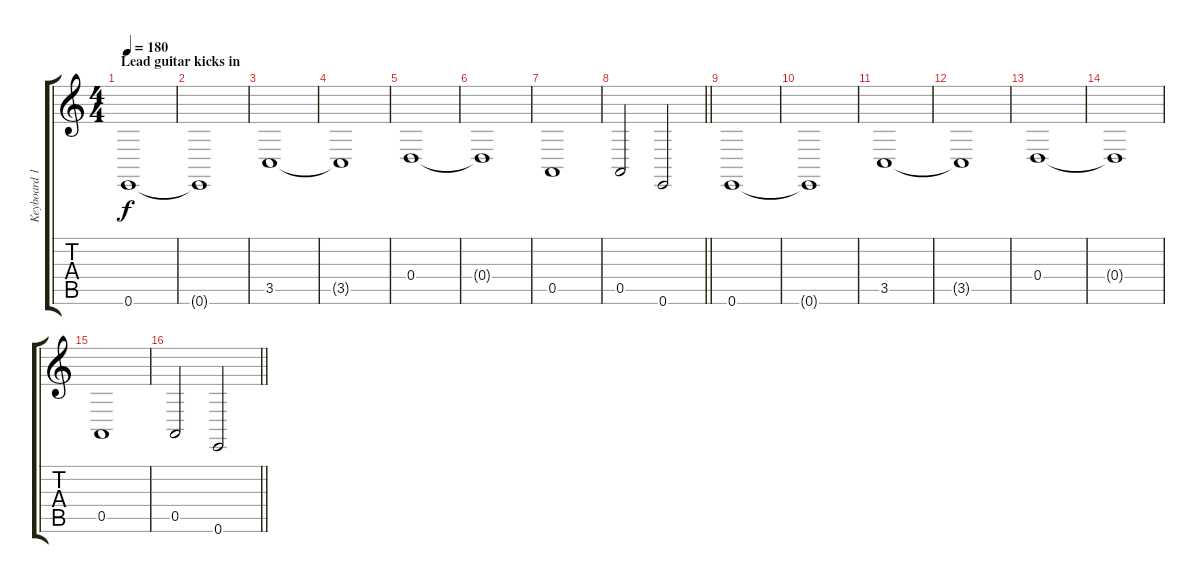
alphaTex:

\track ("Keyboard 1" "Keyboard 1") {instrument synthstrings1}
\staff {score tabs}
\tuning (E4 B3 G3 D3 A2 E2) {hide}
\ts (4 4)
\section ("" "Lead guitar kicks in")
\tempo 180
\clef g2
\ks c
0.6.1{dy f} |
0.6{t}.1 |
3.5.1 |
3.5{t}.1 |
0.4.1 |
0.4{t}.1 |
0.5.1 |
\barLineRight lightlight
0.5.2 0.6.2 |
0.6.1 |
0.6{t}.1 |
3.5.1 |
3.5{t}.1 |
0.4.1 |
0.4{t}.1 |
0.5.1 |
\barLineRight lightlight
0.5.2 0.6.2
